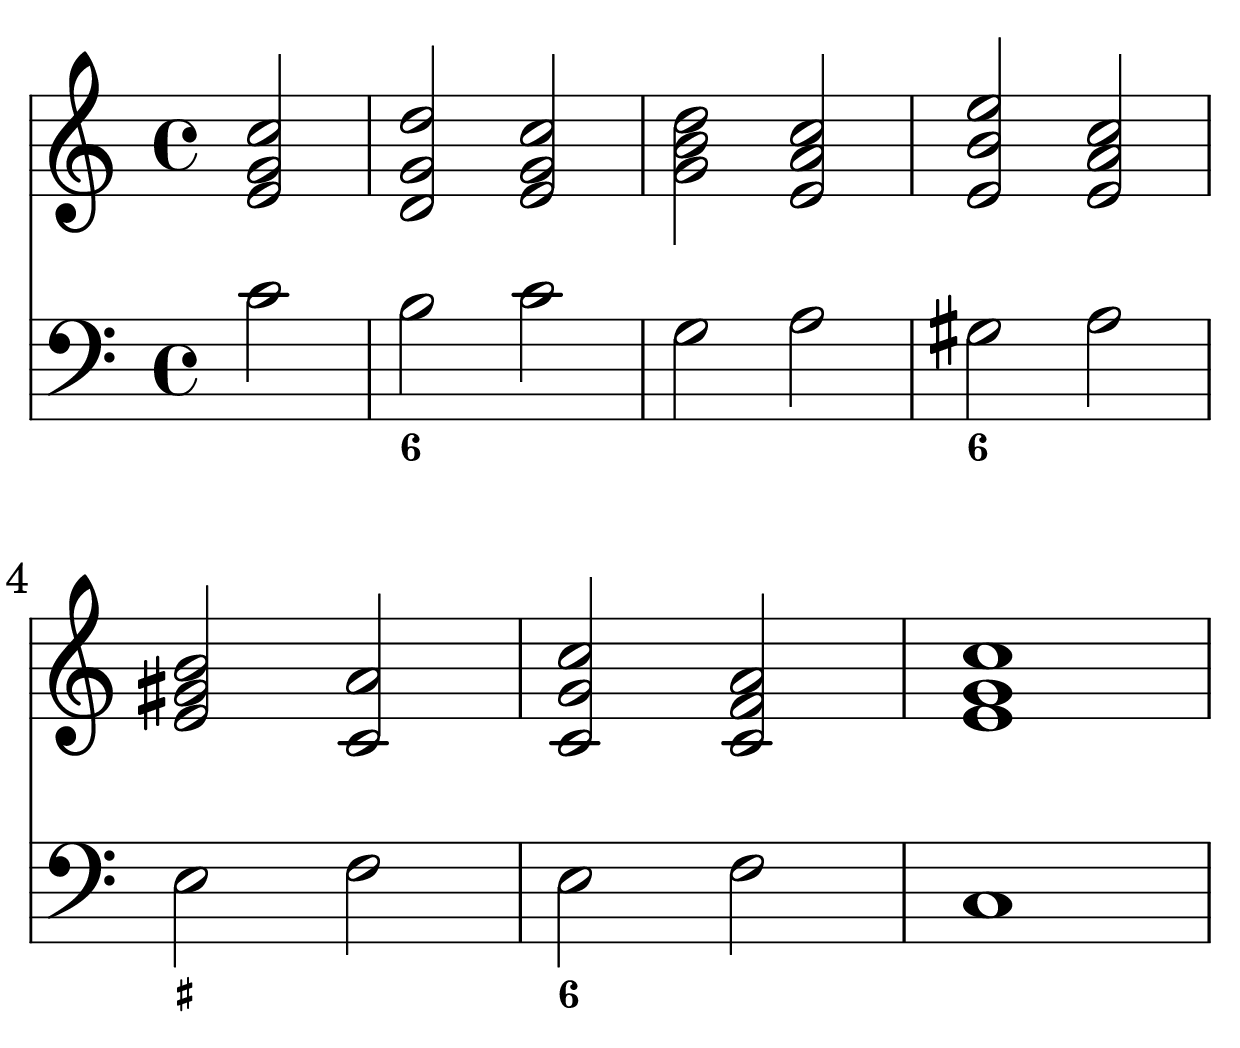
\version "2.24.1"

\include "page.ly"

global = {
  \time 4/4
}

% NOTE: See `https://youtu.be/g_htbzpNJjA?list=PL6Towqbh0pdpxUL5NlGTOW2hwVVo1IhdQ&t=684`.

\score {
  <<
    \new Staff \with { midiInstrument = "recorder" } {
      \global
      \clef treble
      \relative c' {
        \partial 2
        < e   g   c   >2  |
        < d   g   d'  >
        < e   g   c   >   |
        < g   b   d   >
        < e   a   c   >   |
        < e   b'  e   >
        < e   a   c   >   |
        < e   gis b   >
        < c   a'      >   |
        < c   g'  c   >
        < c   f   a   >   |
        < e   g   c   >1  |
      }
    }
    \new Staff \with { midiInstrument = "cello" } {
      \global
      \clef bass
      <<
        \relative c' {
          \partial 2
                c2    |
          b     c     |
          g     a     |
          gis   a     |
          e     f     |
          e     f     |
          c1          |
        }
        \figures {
          \partial 2
                s2    |
          <6>   s     |
          s     s     |
          <6>   s     |
          <_+>  s     |
          <6>   s     |
          s1          |
        }
      >>
    }
  >>
  \layout { }
  \midi {
    \tempo 4 = 110
  }
}
